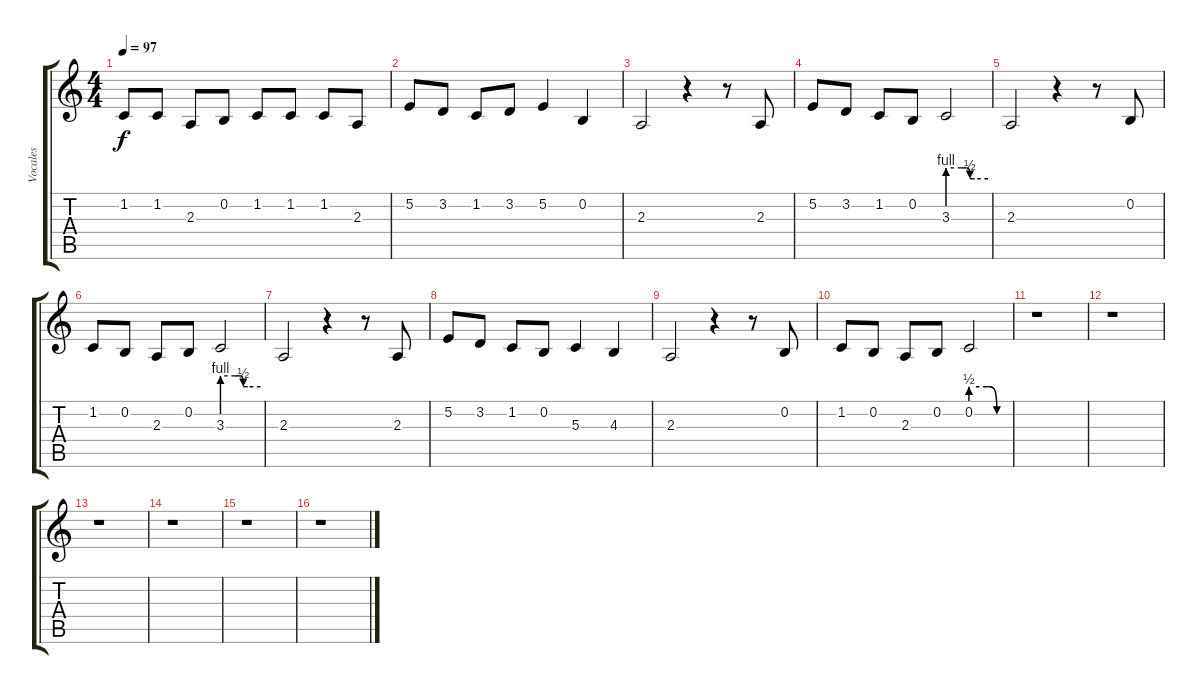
\track ("Vocales" "Vocales") {instrument lead6voice}
\staff {score tabs}
\tuning (E4 B3 G3 D3 A2 E2) {hide}
\ts (4 4)
\tempo 97
\clef g2
\ks c
1.2.8{dy f} 1.2.8 2.3.8 0.2.8 1.2.8 1.2.8 1.2.8 2.3.8 |
5.2.8 3.2.8 1.2.8 3.2.8 5.2.4 0.2.4 |
2.3.2 r.4 r.8 2.3.8 |
5.2.8 3.2.8 1.2.8 0.2.8 3.3{be (custom 0 4 20 4 28 4 33 2 40 2 60 2)}.2 |
2.3.2 r.4 r.8 0.2.8 |
1.2.8 0.2.8 2.3.8 0.2.8 3.3{be (custom 0 4 20 4 28 4 33 2 40 2 60 2)}.2 |
2.3.2 r.4 r.8 2.3.8 |
5.2.8 3.2.8 1.2.8 0.2.8 5.3.4 4.3.4 |
2.3.2 r.4 r.8 0.2.8 |
1.2.8 0.2.8 2.3.8 0.2.8 0.2{be (custom 0 2 25 2 30 2 41 0 60 0)}.2 |
r.1 |
r.1 |
r.1 |
r.1 |
r.1 |
r.1
